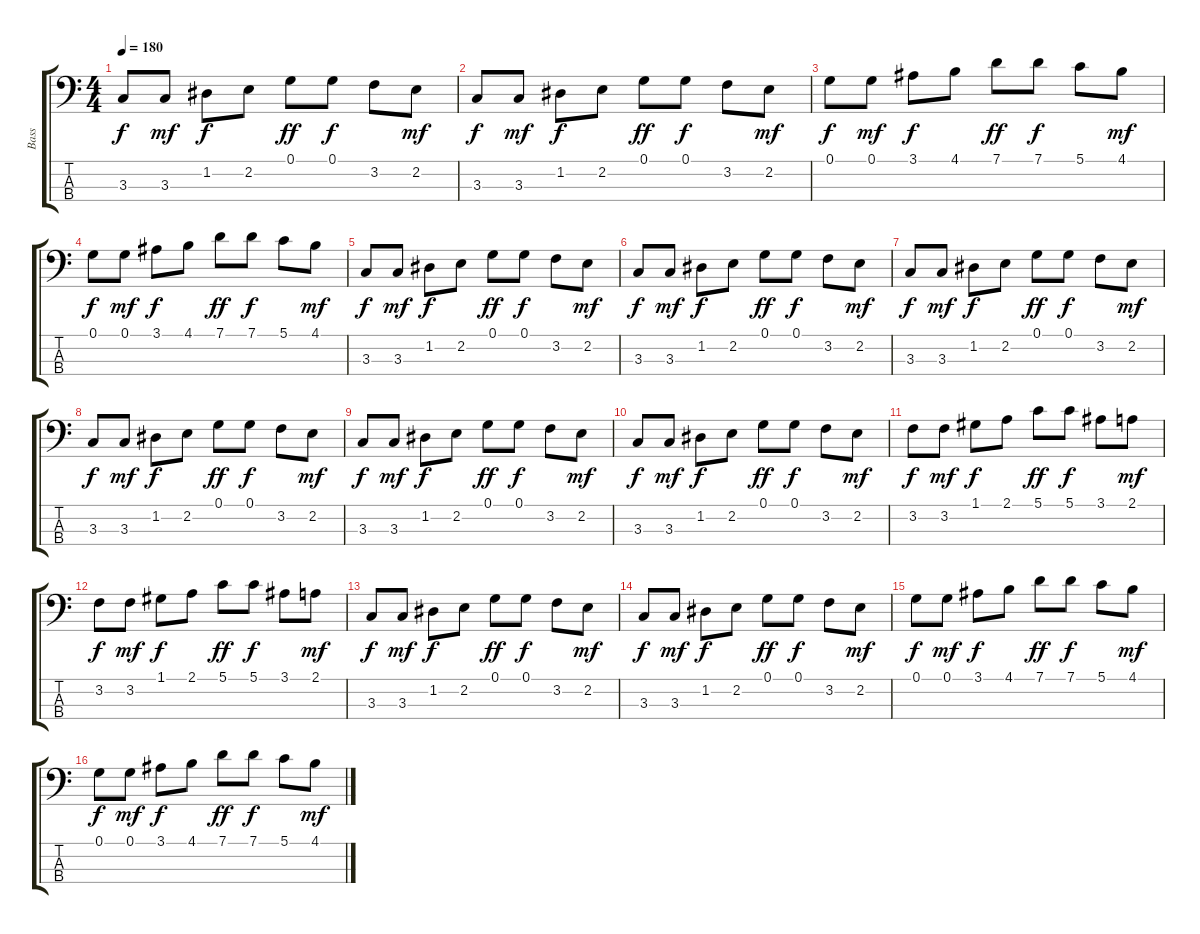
\track ("Bass" "Bass") {instrument electricbasspick}
\staff {score tabs}
\tuning (G2 D2 A1 E1) {hide}
\ts (4 4)
\tempo 180
\clef f4
\ks c
3.3.8{dy f} 3.3.8{dy mf} 1.2.8{dy f} 2.2.8 0.1.8{dy ff} 0.1.8{dy f} 3.2.8 2.2.8{dy mf} |
3.3.8{dy f} 3.3.8{dy mf} 1.2.8{dy f} 2.2.8 0.1.8{dy ff} 0.1.8{dy f} 3.2.8 2.2.8{dy mf} |
0.1.8{dy f} 0.1.8{dy mf} 3.1.8{dy f} 4.1.8 7.1.8{dy ff} 7.1.8{dy f} 5.1.8 4.1.8{dy mf} |
0.1.8{dy f} 0.1.8{dy mf} 3.1.8{dy f} 4.1.8 7.1.8{dy ff} 7.1.8{dy f} 5.1.8 4.1.8{dy mf} |
3.3.8{dy f} 3.3.8{dy mf} 1.2.8{dy f} 2.2.8 0.1.8{dy ff} 0.1.8{dy f} 3.2.8 2.2.8{dy mf} |
3.3.8{dy f} 3.3.8{dy mf} 1.2.8{dy f} 2.2.8 0.1.8{dy ff} 0.1.8{dy f} 3.2.8 2.2.8{dy mf} |
3.3.8{dy f} 3.3.8{dy mf} 1.2.8{dy f} 2.2.8 0.1.8{dy ff} 0.1.8{dy f} 3.2.8 2.2.8{dy mf} |
3.3.8{dy f} 3.3.8{dy mf} 1.2.8{dy f} 2.2.8 0.1.8{dy ff} 0.1.8{dy f} 3.2.8 2.2.8{dy mf} |
3.3.8{dy f} 3.3.8{dy mf} 1.2.8{dy f} 2.2.8 0.1.8{dy ff} 0.1.8{dy f} 3.2.8 2.2.8{dy mf} |
3.3.8{dy f} 3.3.8{dy mf} 1.2.8{dy f} 2.2.8 0.1.8{dy ff} 0.1.8{dy f} 3.2.8 2.2.8{dy mf} |
3.2.8{dy f} 3.2.8{dy mf} 1.1.8{dy f} 2.1.8 5.1.8{dy ff} 5.1.8{dy f} 3.1.8 2.1.8{dy mf} |
3.2.8{dy f} 3.2.8{dy mf} 1.1.8{dy f} 2.1.8 5.1.8{dy ff} 5.1.8{dy f} 3.1.8 2.1.8{dy mf} |
3.3.8{dy f} 3.3.8{dy mf} 1.2.8{dy f} 2.2.8 0.1.8{dy ff} 0.1.8{dy f} 3.2.8 2.2.8{dy mf} |
3.3.8{dy f} 3.3.8{dy mf} 1.2.8{dy f} 2.2.8 0.1.8{dy ff} 0.1.8{dy f} 3.2.8 2.2.8{dy mf} |
0.1.8{dy f} 0.1.8{dy mf} 3.1.8{dy f} 4.1.8 7.1.8{dy ff} 7.1.8{dy f} 5.1.8 4.1.8{dy mf} |
0.1.8{dy f} 0.1.8{dy mf} 3.1.8{dy f} 4.1.8 7.1.8{dy ff} 7.1.8{dy f} 5.1.8 4.1.8{dy mf}
